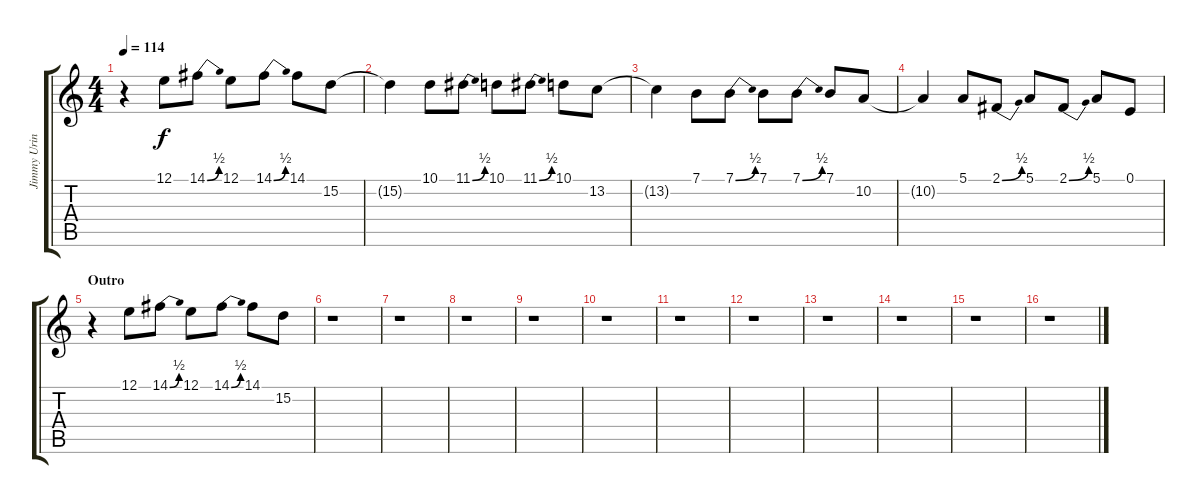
\track ("Jimmy Urine (Synth 3)" "Jimmy Urin") {instrument lead2sawtooth}
\staff {score tabs}
\tuning (E4 B3 G3 D3 A2 E2) {hide}
\ts (4 4)
\tempo 114
\clef g2
\ks c
r.4{dy f} 12.1.8 14.1{be (bend 0 0 60 2)}.8 12.1.8 14.1{be (bend 0 0 60 2)}.8 14.1.8 15.2.8 |
15.2{t}.4 10.1.8 11.1{be (bend 0 0 60 2)}.8 10.1.8 11.1{be (bend 0 0 60 2)}.8 10.1.8 13.2.8 |
13.2{t}.4 7.1.8 7.1{be (bend 0 0 60 2)}.8 7.1.8 7.1{be (bend 0 0 60 2)}.8 7.1.8 10.2.8 |
10.2{t}.4 5.1.8 2.1{be (bend 0 0 60 2)}.8 5.1.8 2.1{be (bend 0 0 60 2)}.8 5.1.8 0.1.8 |
\section ("" "Outro")
r.4 12.1.8 14.1{be (bend 0 0 60 2)}.8 12.1.8 14.1{be (bend 0 0 60 2)}.8 14.1.8 15.2.8 |
r.1 |
r.1 |
r.1 |
r.1 |
r.1 |
r.1 |
r.1 |
r.1 |
r.1 |
r.1 |
r.1
